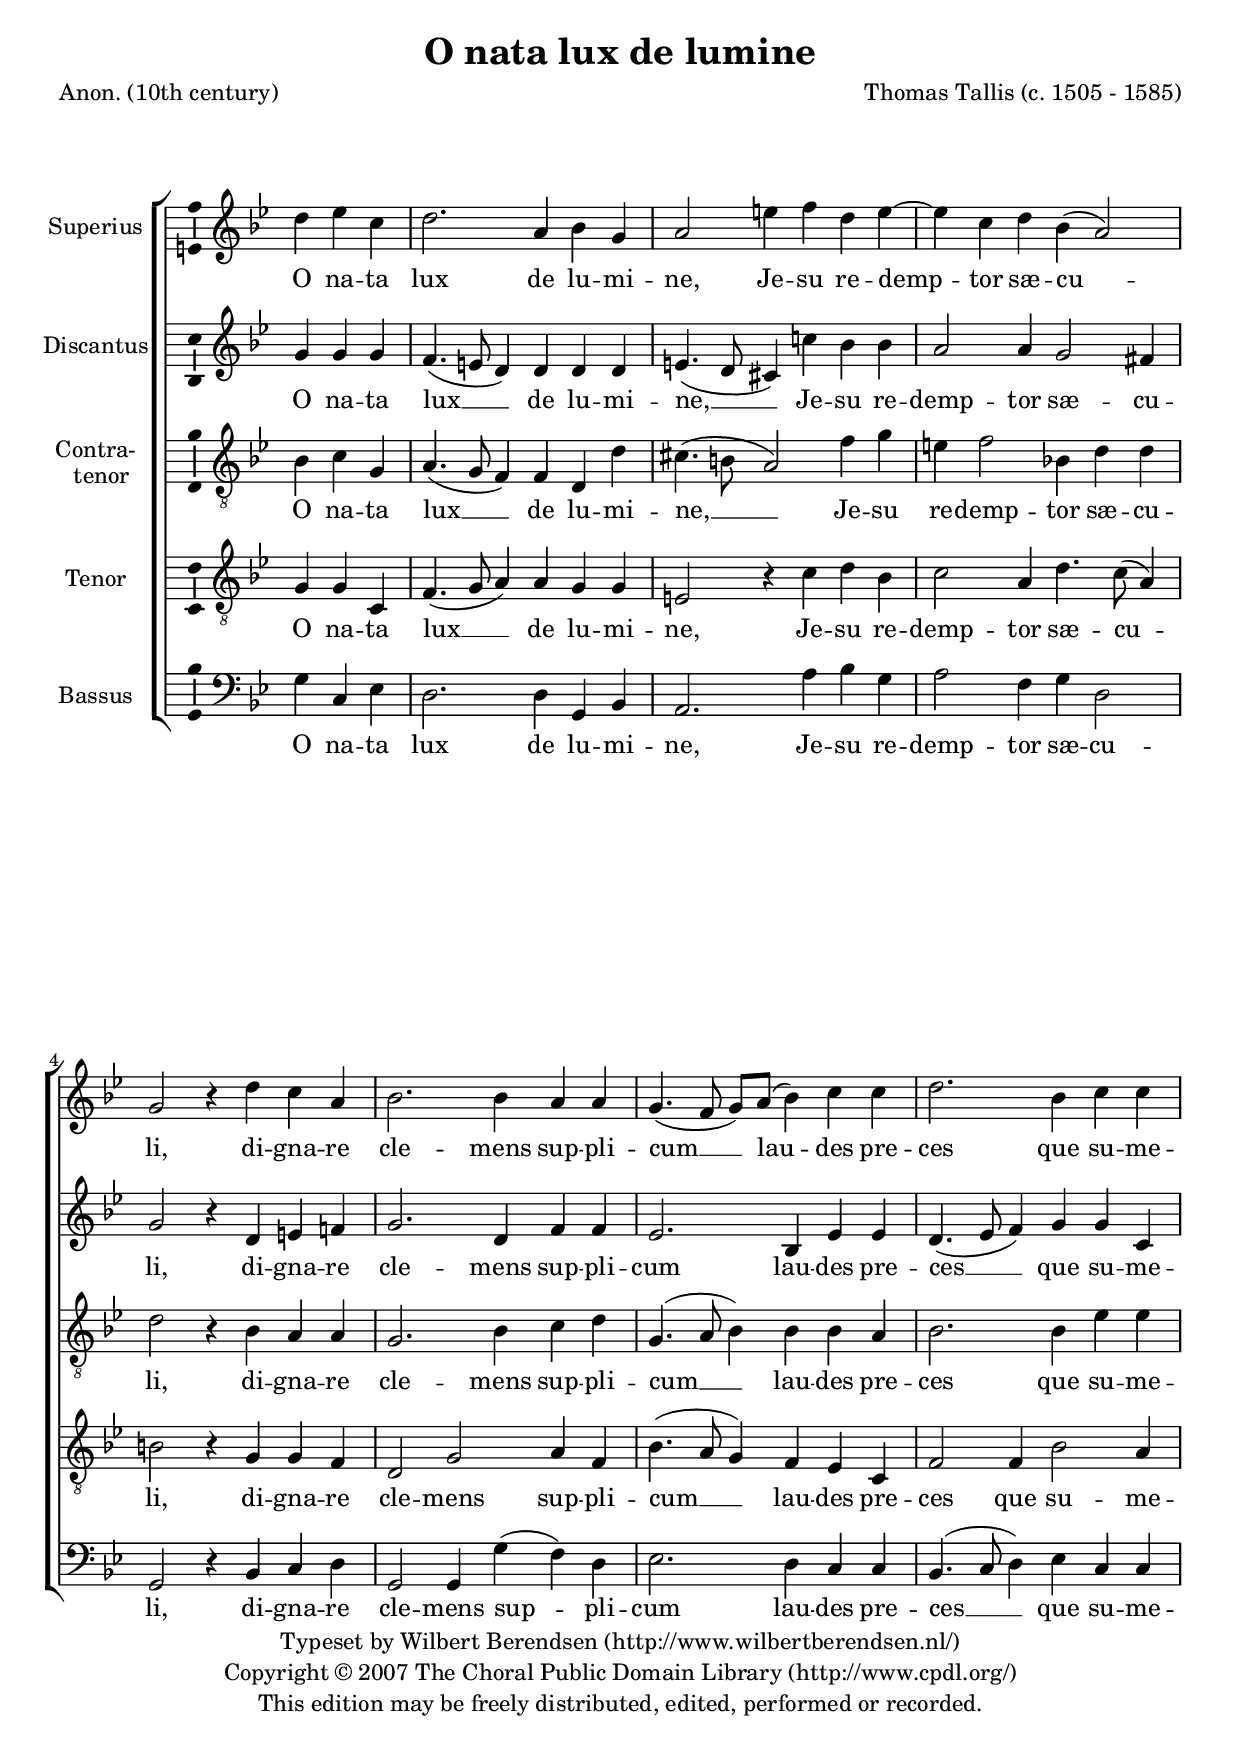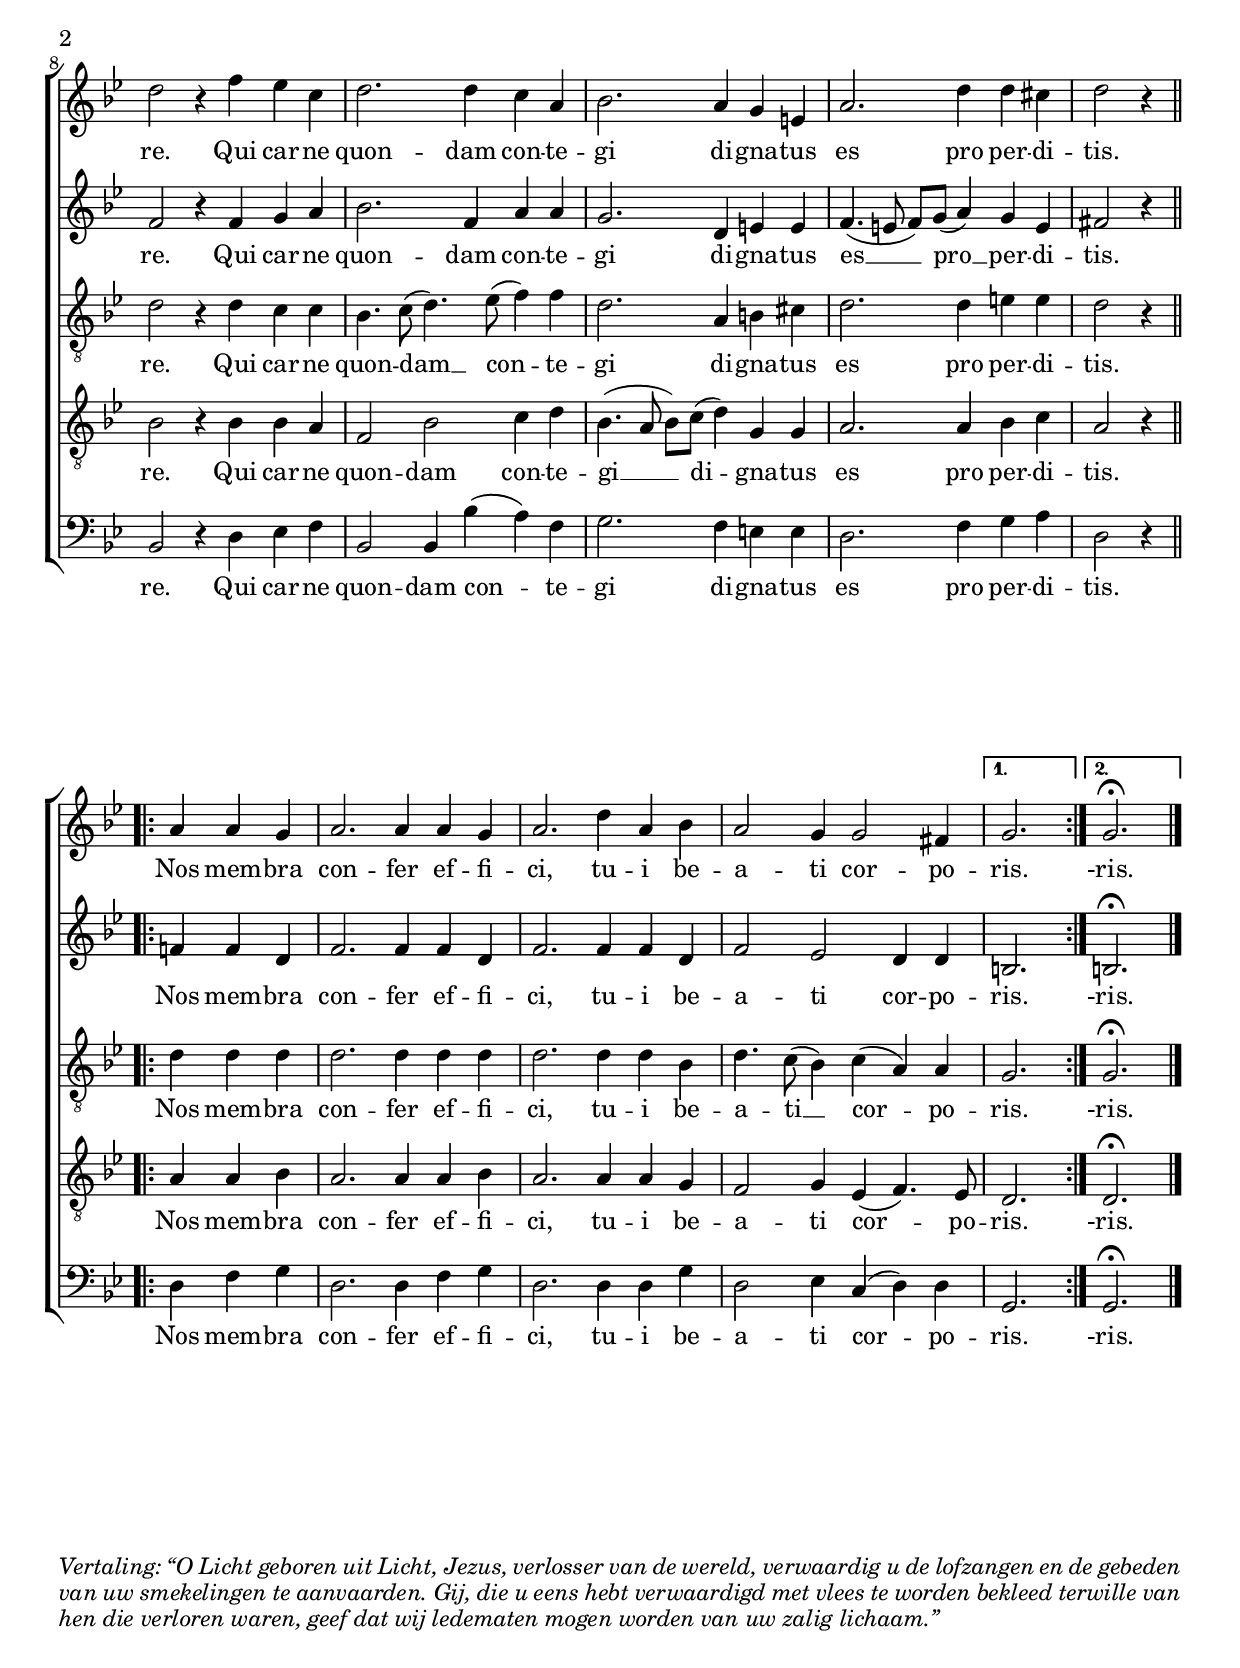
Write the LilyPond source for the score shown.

\version "2.11.36"

\header {
	title = "O nata lux de lumine"
	composer = "Thomas Tallis (c. 1505 - 1585)"
	poet = "Anon. (10th century)"
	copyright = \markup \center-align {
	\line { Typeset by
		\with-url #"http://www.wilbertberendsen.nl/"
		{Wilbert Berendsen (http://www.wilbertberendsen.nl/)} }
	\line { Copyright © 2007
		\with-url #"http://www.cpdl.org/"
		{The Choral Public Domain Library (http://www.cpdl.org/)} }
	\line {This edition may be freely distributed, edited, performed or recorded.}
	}
}

\paper {
	indent = 18\mm
	ragged-last-bottom = ##f
}

global = {
#(set-accidental-style 'modern)
\key g \minor
\time 3/2
\partial 2.
}

superius = \relative c'' {
\global
d4 es c d2. a4 bes g a2
e'4 f d e~ e c d bes( a2) g2 r4
d'4 c a bes2. bes4 a a g4.( f8 g)
a( bes4) c c d2. bes4 c c d2 r4
f es c d2. d4 c a bes2.
a4 g e a2. d4 d cis d2 r4 \break
\repeat volta 2 {
a a g a2. a4 a g a2.
d4 a bes a2 g4 g2 fis4
} \alternative { g2. g2.\fermata }
\bar "|."
}

discantus = \relative c'' {
\global
g4 g g f4.( e8 d4) d d d e4.( d8 cis4)
c'4 bes bes a2 a4 g2 fis4 g2 r4
d e f g2. d4 f f es2.
bes4 es es d4.( es8 f4) g g c, f2 r4
f g a bes2. f4 a a g2.
d4 e e f4.( e8 f) g( a4) g e fis2 r4
\repeat volta 2 {
f f d f2. f4 f d f2.
f4 f d f2 es d4 d
} \alternative { b2. b!2.\fermata }
\bar "|."
}

contratenor = \relative c' {
\global
bes4 c g a4.( g8 f4) f d d' cis4.( b8 a2)
f'4 g e f2 bes,4 d d d2 r4
bes4 a a g2. bes4 c d g,4.( a8 bes4) 
bes bes a bes2. bes4 es es d2 r4
d c c bes4. c8( d4.) es8( f4) f d2.
a4 b cis d2. d4 e e d2 r4
\repeat volta 2 {
d4 d d d2. d4 d d d2.
d4 d bes d4. c8( bes4) c( a) a
} \alternative { g2. g2.\fermata }
\bar "|."
}

tenor = \relative c' {
\global
g4 g c, f4.( g8 a4) a g g e2 r4
c' d bes c2 a4 d4. c8( a4) b2 r4
g g f d2 g a4 f bes4.( a8 g4)
f es c f2 f4 bes2 a4 bes2 r4
bes bes a f2 bes c4 d bes4.( a8 bes)
c8( d4) g, g a2. a4 bes c a2 r4
\repeat volta 2 {
a a bes a2. a4 a bes a2.
a4 a g f2 g4 es( f4.) es8
} \alternative { d2. d2.\fermata }
\bar "|."
}

bassus = \relative c' {
\global
g4 c, es d2. d4 g, bes a2.
a'4 bes g a2 f4 g d2 g,2 r4
bes c d g,2 g4 g'( f) d es2.
d4 c c bes4.( c8 d4) es c c bes2 r4
d es f bes,2 bes4 bes'( a) f g2.
f4 e e d2. f4 g a d,2 r4
\repeat volta 2 {
d4 f g d2. d4 f g d2.
d4 d g d2 es4 c( d) d
} \alternative { g,2. g2.\fermata }
\bar "|."
}

superiusText = \lyricmode {
O na -- ta lux de lu -- mi -- ne,
Je -- su re -- demp -- tor sæ -- cu -- li,
di -- gna -- re cle -- mens sup -- pli -- cum __
lau -- des pre -- ces que su -- me -- re.
Qui car -- ne quon -- dam con -- te -- gi
di -- gna -- tus es pro per -- di -- tis.
Nos mem -- bra con -- fer ef -- fi -- ci,
tu -- i be -- a -- ti cor -- po -- ris. -ris.
}

discantusText = \lyricmode {
O na -- ta lux __ de lu -- mi -- ne, __
Je -- su re -- demp -- tor sæ -- cu -- li,
di -- gna -- re cle -- mens sup -- pli -- cum
lau -- des pre -- ces __ que su -- me -- re.
Qui car -- ne quon -- dam con -- te -- gi
di -- gna -- tus es __ pro __ per -- di -- tis.
Nos mem -- bra con -- fer ef -- fi -- ci,
tu -- i be -- a -- ti cor -- po -- ris. -ris.
}

contratenorText = \lyricmode {
O na -- ta lux __ de lu -- mi -- ne, __
Je -- su re -- demp -- tor sæ -- cu -- li,
di -- gna -- re cle -- mens sup -- pli -- cum __
lau -- des pre -- ces que su -- me -- re.
Qui car -- ne quon -- dam __ con -- te -- gi
di -- gna -- tus es pro per -- di -- tis.
Nos mem -- bra con -- fer ef -- fi -- ci,
tu -- i be -- a -- ti __ cor -- po -- ris. -ris.
}

tenorText = \lyricmode {
O na -- ta lux __ de lu -- mi -- ne,
Je -- su re -- demp -- tor sæ -- cu -- li,
di -- gna -- re cle -- mens sup -- pli -- cum __
lau -- des pre -- ces que su -- me -- re.
Qui car -- ne quon -- dam con -- te -- gi __
di -- gna -- tus es pro per -- di -- tis.
Nos mem -- bra con -- fer ef -- fi -- ci,
tu -- i be -- a -- ti cor -- po -- ris. -ris.
}

bassusText = \lyricmode {
O na -- ta lux de lu -- mi -- ne,
Je -- su re -- demp -- tor sæ -- cu -- li,
di -- gna -- re cle -- mens sup -- pli -- cum
lau -- des pre -- ces __ que su -- me -- re.
Qui car -- ne quon -- dam con -- te -- gi
di -- gna -- tus es pro per -- di -- tis.
Nos mem -- bra con -- fer ef -- fi -- ci,
tu -- i be -- a -- ti cor -- po -- ris. -ris.
}

\score {
\new ChoirStaff <<
	{ \set Staff.instrumentName = "Superius" \superius }
	\addlyrics { \superiusText }
	{ \set Staff.instrumentName = "Discantus" \discantus }
	\addlyrics { \discantusText }
	{ \set Staff.instrumentName = \markup
		\override#'(baseline-skip . 2.5)\column\right-align {Contra- "tenor "}
		\clef "G_8" \contratenor }
	\addlyrics { \contratenorText }
	{ \set Staff.instrumentName = "Tenor" \clef "G_8" \tenor }
	\addlyrics { \tenorText }
	{ \set Staff.instrumentName = "Bassus" \clef bass \bassus }
	\addlyrics { \bassusText }
>>
	\layout {
		\context {
			\Staff
			\consists "Ambitus_engraver"
			\remove "Time_signature_engraver"
		}
	}
	\midi { }
}

\markuplines \override-lines #'(baseline-skip . 2.5) \justified-lines \italic {
Vertaling: “O Licht geboren uit Licht,
Jezus, verlosser van de wereld,
verwaardig u de lofzangen en de gebeden van uw smekelingen te aanvaarden.
Gij, die u eens hebt verwaardigd met vlees te worden bekleed
terwille van hen die verloren waren,
geef dat wij ledematen mogen worden van uw zalig lichaam.”}
